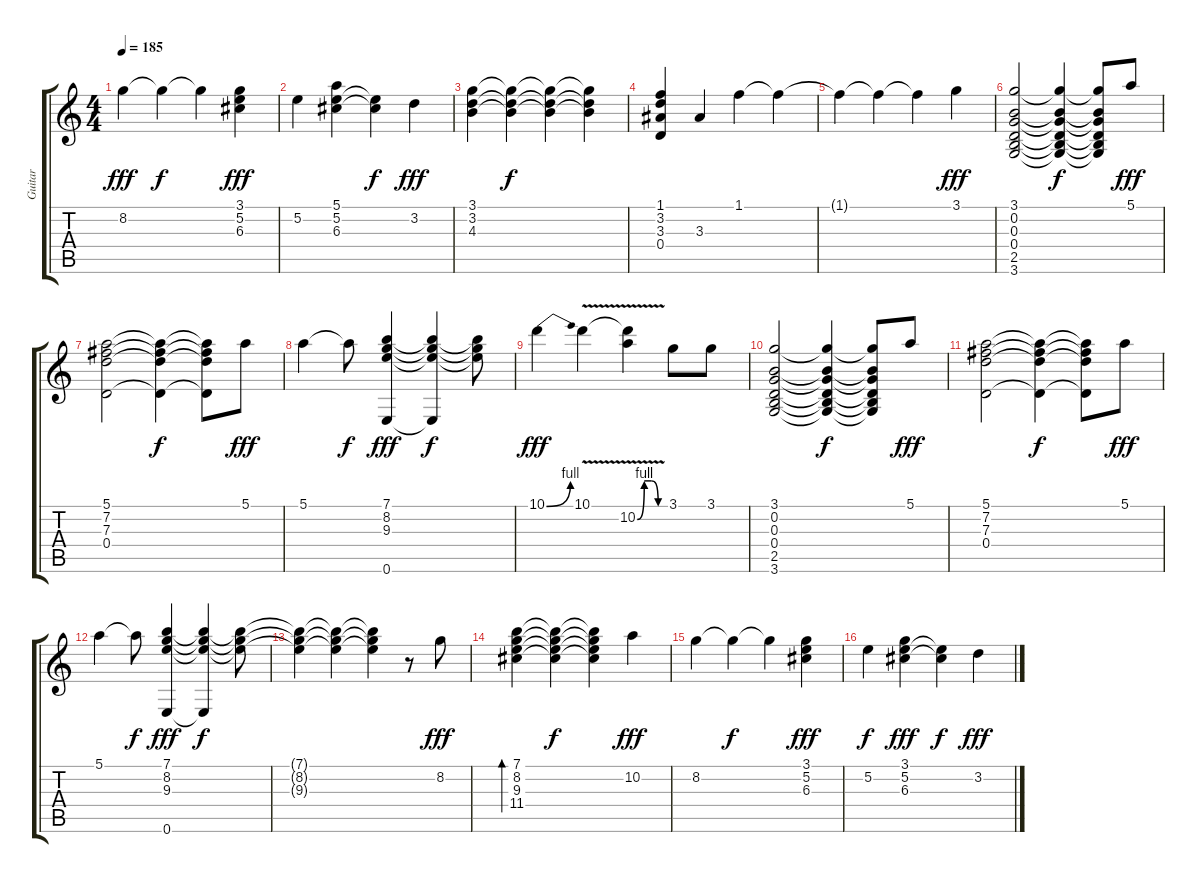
\track ("Guitar" "Guitar") {instrument acousticguitarsteel}
\staff {score tabs}
\tuning (E4 B3 G3 D3 A2 E2) {hide}
\ts (4 4)
\tempo 185
\clef g2
\ks c
8.2.4{dy fff} 8.2{t}.4{dy f} 8.2{t}.4 (3.1 5.2 6.3).4{dy fff} |
5.2.4 (5.1 5.2 6.3).4 (5.2{t} 6.3{t}).4{dy f} 3.2.4{dy fff} |
(3.1 3.2 4.3).4 (3.1{t} 3.2{t} 4.3{t}).4{dy f} (3.1{t} 3.2{t} 4.3{t}).4 (3.1{t} 3.2{t} 4.3{t}).4 |
(1.1 3.2 3.3 0.4).4 3.3.4 1.1.4 1.1{t}.4 |
1.1{t}.4 1.1{t}.4 1.1{t}.4 3.1.4{dy fff} |
(3.1 0.2 0.3 0.4 2.5 3.6).2 (3.1{t} 0.2{t} 0.3{t} 0.4{t} 2.5{t} 3.6{t}).4{dy f} (3.1{t} 0.2{t} 0.3{t} 0.4{t} 2.5{t} 3.6{t}).8 5.1.8{dy fff} |
(5.1 7.2 7.3 0.4).2 (5.1{t} 7.2{t} 7.3{t} 0.4{t}).4{dy f} (5.1{t} 7.2{t} 7.3{t} 0.4{t}).8 5.1.8{dy fff} |
5.1.4 5.1{t}.8{dy f} (7.1 8.2 9.3 0.6).4{dy fff} (7.1{t} 8.2{t} 9.3{t} 0.6{t}).4{dy f} (7.1{t} 8.2{t} 9.3{t}).8 |
10.1{be (bend 0 0 60 4)}.4{dy fff} 10.1{v}.4 (10.1{t} 10.2{be (custom 0 0 15 4 30 4 45 0 60 0)}).4 3.1.8 3.1.8 |
(3.1 0.2 0.3 0.4 2.5 3.6).2{volume 12} (3.1{t} 0.2{t} 0.3{t} 0.4{t} 2.5{t} 3.6{t}).4{dy f} (3.1{t} 0.2{t} 0.3{t} 0.4{t} 2.5{t} 3.6{t}).8 5.1.8{dy fff} |
(5.1 7.2 7.3 0.4).2{volume 11} (5.1{t} 7.2{t} 7.3{t} 0.4{t}).4{dy f} (5.1{t} 7.2{t} 7.3{t} 0.4{t}).8 5.1.8{dy fff} |
5.1.4{volume 10} 5.1{t}.8{dy f} (7.1 8.2 9.3 0.6).4{dy fff} (7.1{t} 8.2{t} 9.3{t} 0.6{t}).4{dy f} (7.1{t} 8.2{t} 9.3{t}).8 |
(7.1{t} 8.2{t} 9.3{t}).4{volume 9} (7.1{t} 8.2{t} 9.3{t}).4 (7.1{t} 8.2{t} 9.3{t}).4 r.8 8.2.8{dy fff} |
(7.1 8.2 9.3 11.4).4{bd 480 volume 8} (7.1{t} 8.2{t} 9.3{t} 11.4{t}).4{dy f} (7.1{t} 8.2{t} 9.3{t} 11.4{t}).4 10.2.4{dy fff} |
8.2.4{volume 7} 8.2{t}.4{dy f} 8.2{t}.4 (3.1 5.2 6.3).4{dy fff} |
5.2.4{dy f volume 6} (3.1 5.2 6.3).4{dy fff} (5.2{t} 6.3{t}).4{dy f} 3.2.4{dy fff}
